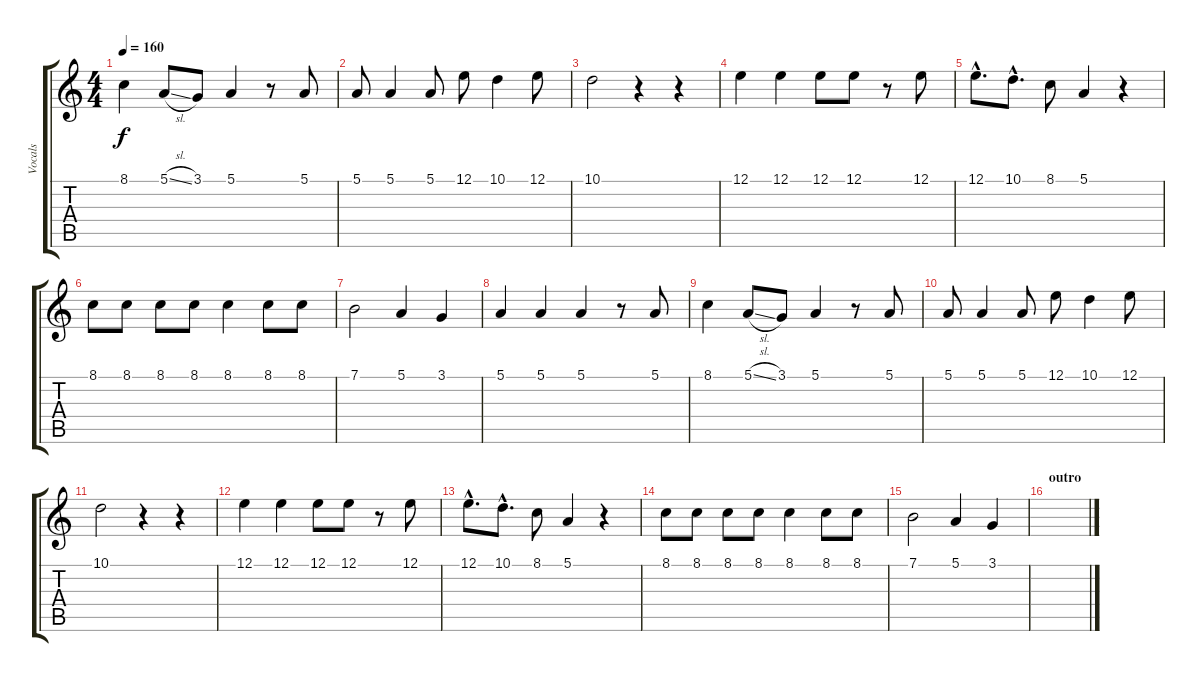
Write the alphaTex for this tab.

\track ("Vocals" "Vocals") {instrument lead1square}
\staff {score tabs}
\tuning (E4 B3 G3 D3 A2 E2) {hide}
\ts (4 4)
\tempo 160
\clef g2
\ks c
8.1.4{dy f} 5.1{sl}.8 3.1.8 5.1.4 r.8 5.1.8 |
5.1.8 5.1.4 5.1.8 12.1.8 10.1.4 12.1.8 |
10.1.2 r.4 r.4 |
12.1.4 12.1.4 12.1.8 12.1.8 r.8 12.1.8 |
12.1{hac}.8{d} 10.1{hac}.8{d} 8.1.8 5.1.4 r.4 |
8.1.8 8.1.8 8.1.8 8.1.8 8.1.4 8.1.8 8.1.8 |
7.1.2 5.1.4 3.1.4 |
5.1.4 5.1.4 5.1.4 r.8 5.1.8 |
8.1.4 5.1{sl}.8 3.1.8 5.1.4 r.8 5.1.8 |
5.1.8 5.1.4 5.1.8 12.1.8 10.1.4 12.1.8 |
10.1.2 r.4 r.4 |
12.1.4 12.1.4 12.1.8 12.1.8 r.8 12.1.8 |
12.1{hac}.8{d} 10.1{hac}.8{d} 8.1.8 5.1.4 r.4 |
8.1.8 8.1.8 8.1.8 8.1.8 8.1.4 8.1.8 8.1.8 |
7.1.2 5.1.4 3.1.4 |
\section ("" "outro")
